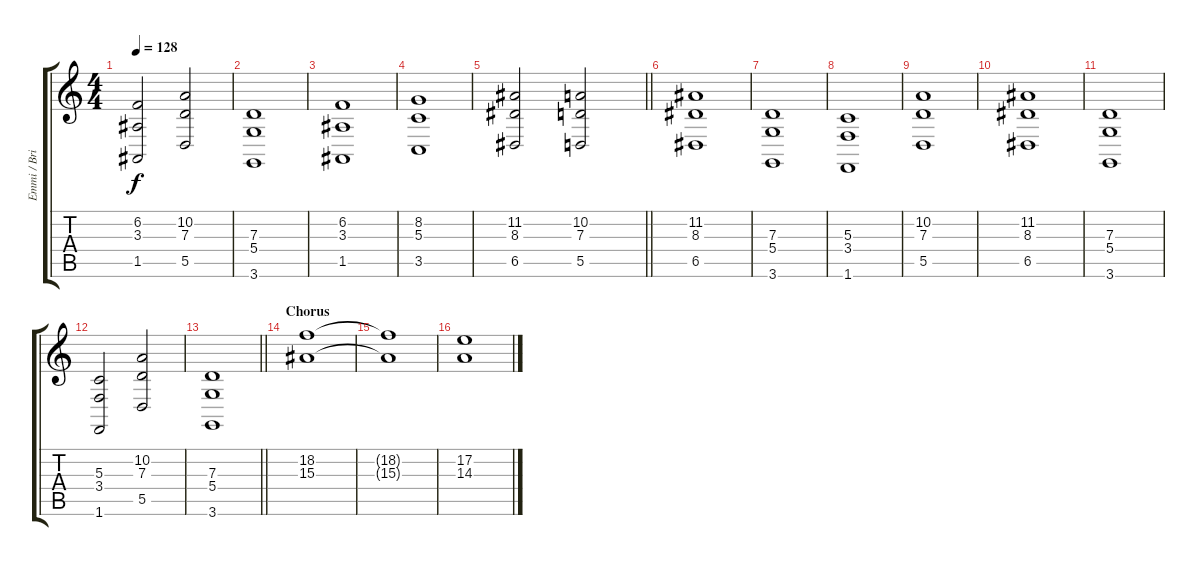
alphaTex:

\track ("Emmi / Bridge Vocals" "Emmi / Bri") {instrument stringensemble1}
\staff {score tabs}
\tuning (E4 B3 G3 D3 A2 E2) {hide}
\ts (4 4)
\tempo 128
\clef g2
\ks c
(6.2 3.3 1.5).2{dy f} (10.2 7.3 5.5).2 |
(7.3 5.4 3.6).1 |
(6.2 3.3 1.5).1 |
(8.2 5.3 3.5).1 |
\barLineRight lightlight
(11.2 8.3 6.5).2 (10.2 7.3 5.5).2 |
\section ("" "")
(11.2 8.3 6.5).1 |
(7.3 5.4 3.6).1 |
(5.3 3.4 1.6).1 |
(10.2 7.3 5.5).1 |
(11.2 8.3 6.5).1 |
(7.3 5.4 3.6).1 |
(5.3 3.4 1.6).2 (10.2 7.3 5.5).2 |
\barLineRight lightlight
(7.3 5.4 3.6).1 |
\section ("" "Chorus")
(18.2 15.3).1{volume 8} |
(18.2{t} 15.3{t}).1 |
(17.2 14.3).1
